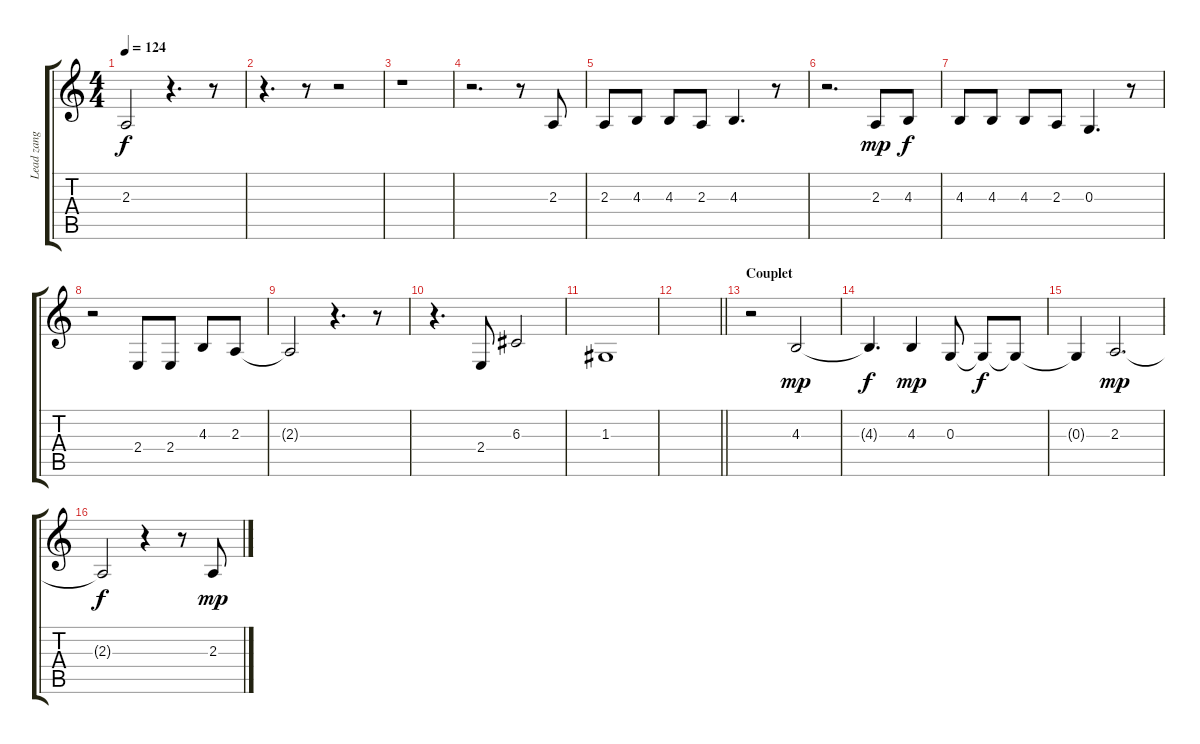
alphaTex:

\track ("Lead zang" "Lead zang") {instrument bassoon}
\staff {score tabs}
\tuning (E4 B3 G3 D3 A2 E2) {hide}
\ts (4 4)
\tempo 124
\clef g2
\ks c
2.3{t}.2{dy f} r.4{d} r.8 |
r.4{d} r.8 r.2 |
r.1 |
r.2{d} r.8 2.3.8 |
2.3.8 4.3.8 4.3.8 2.3.8 4.3.4{d} r.8 |
r.2{d} 2.3.8{dy mp} 4.3.8{dy f} |
4.3.8 4.3.8 4.3.8 2.3.8 0.3.4{d} r.8 |
r.2 2.4.8 2.4.8 4.3.8 2.3.8 |
2.3{t}.2 r.4{d} r.8 |
r.4{d} 2.4.8 6.3.2 |
1.3.1 |
\barLineRight lightlight
|
\section ("" "Couplet")
r.2 4.3.2{dy mp} |
4.3{t}.4{d dy f} 4.3.4{dy mp} 0.3.8 0.3{t}.8{dy f} 0.3{t}.8 |
0.3{t}.4 2.3.2{d dy mp} |
2.3{t}.2{dy f} r.4 r.8 2.3.8{dy mp}
